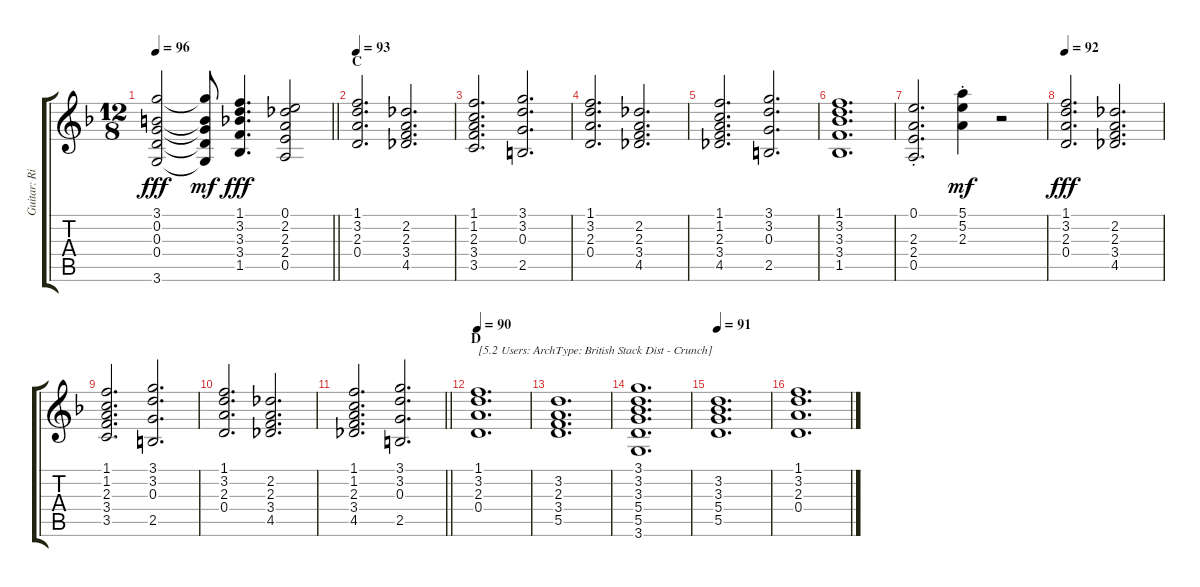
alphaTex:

\track ("Guitar: Rik" "Guitar: Ri") {instrument distortionguitar}
\staff {score tabs}
\tuning (E4 B3 G3 D3 A2 E2) {hide}
\ts (12 8)
\tempo 96
\clef g2
\barLineRight lightlight
\ks f
(3.1 0.2 0.3 0.4 3.6).2{dy fff} (3.1{t} 0.2{t} 0.3{t} 0.4{t} 3.6{t}).8{dy mf} (1.1 3.2 3.3 3.4 1.5).4{d dy fff} (0.1 2.2 2.3 2.4 0.5).2 |
\section ("" "C")
\tempo 93
(1.1 3.2 2.3 0.4).2{d} (2.2 2.3 3.4 4.5).2{d} |
(1.1 1.2 2.3 3.4 3.5).2{d} (3.1 3.2 0.3 2.5).2{d} |
(1.1 3.2 2.3 0.4).2{d} (2.2 2.3 3.4 4.5).2{d} |
(1.1 1.2 2.3 3.4 4.5).2{d} (3.1 3.2 0.3 2.5).2{d} |
(1.1 3.2 3.3 3.4 1.5).1{d} |
(0.1{st} 2.3 2.4 0.5).2{d} (5.1{st} 5.2{st} 2.3{st}).4{dy mf} r.2 |
\tempo 92
(1.1 3.2 2.3 0.4).2{d dy fff} (2.2 2.3 3.4 4.5).2{d} |
(1.1 1.2 2.3 3.4 3.5).2{d} (3.1 3.2 0.3 2.5).2{d} |
(1.1 3.2 2.3 0.4).2{d} (2.2 2.3 3.4 4.5).2{d} |
\barLineRight lightlight
(1.1 1.2 2.3 3.4 4.5).2{d} (3.1 3.2 0.3 2.5).2{d} |
\section ("" "D")
\tempo 90
(1.1 3.2 2.3 0.4).1{d txt "[5.2 Users: ArchType: British Stack Dist - Crunch]" volume 13 instrument electricguitarjazz} |
(3.2 2.3 3.4 5.5).1{d} |
(3.1 3.2 3.3 5.4 5.5 3.6).1{d} |
\tempo 91
(3.2 3.3 5.4 5.5).1{d} |
(1.1 3.2 2.3 0.4).1{d}
